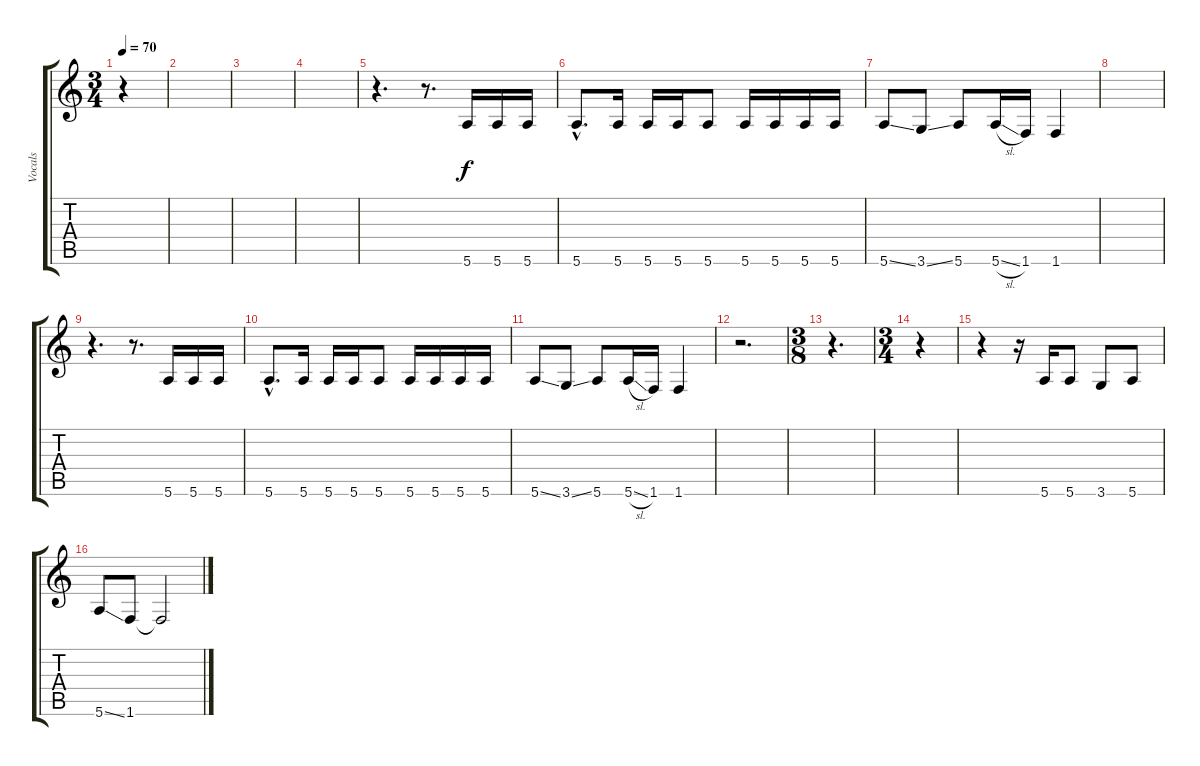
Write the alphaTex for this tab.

\track ("Vocals" "Vocals") {instrument electricguitarjazz}
\staff {score tabs}
\tuning (E4 B3 G3 D3 A2 E2) {hide}
\ts (3 4)
\tempo 70
\clef g2
\ks c
r.4{dy f} |
|
|
|
r.4{d} r.8{d} 5.6.16 5.6.16 5.6.16 |
5.6{hac}.8{d} 5.6.16 5.6.16 5.6.16 5.6.8 5.6.16 5.6.16 5.6.16 5.6.16 |
5.6{ss}.8 3.6{ss}.8 5.6.8 5.6{sl}.16 1.6.16 1.6.4 |
|
r.4{d} r.8{d} 5.6.16 5.6.16 5.6.16 |
5.6{hac}.8{d} 5.6.16 5.6.16 5.6.16 5.6.8 5.6.16 5.6.16 5.6.16 5.6.16 |
5.6{ss}.8 3.6{ss}.8 5.6.8 5.6{sl}.16 1.6.16 1.6.4 |
r.2{d} |
\ts (3 8)
r.4{d} |
\ts (3 4)
r.4 |
r.4{volume 16} r.16 5.6.16 5.6.8 3.6.8 5.6.8 |
5.6{ss}.8 1.6.8 1.6{t}.2
